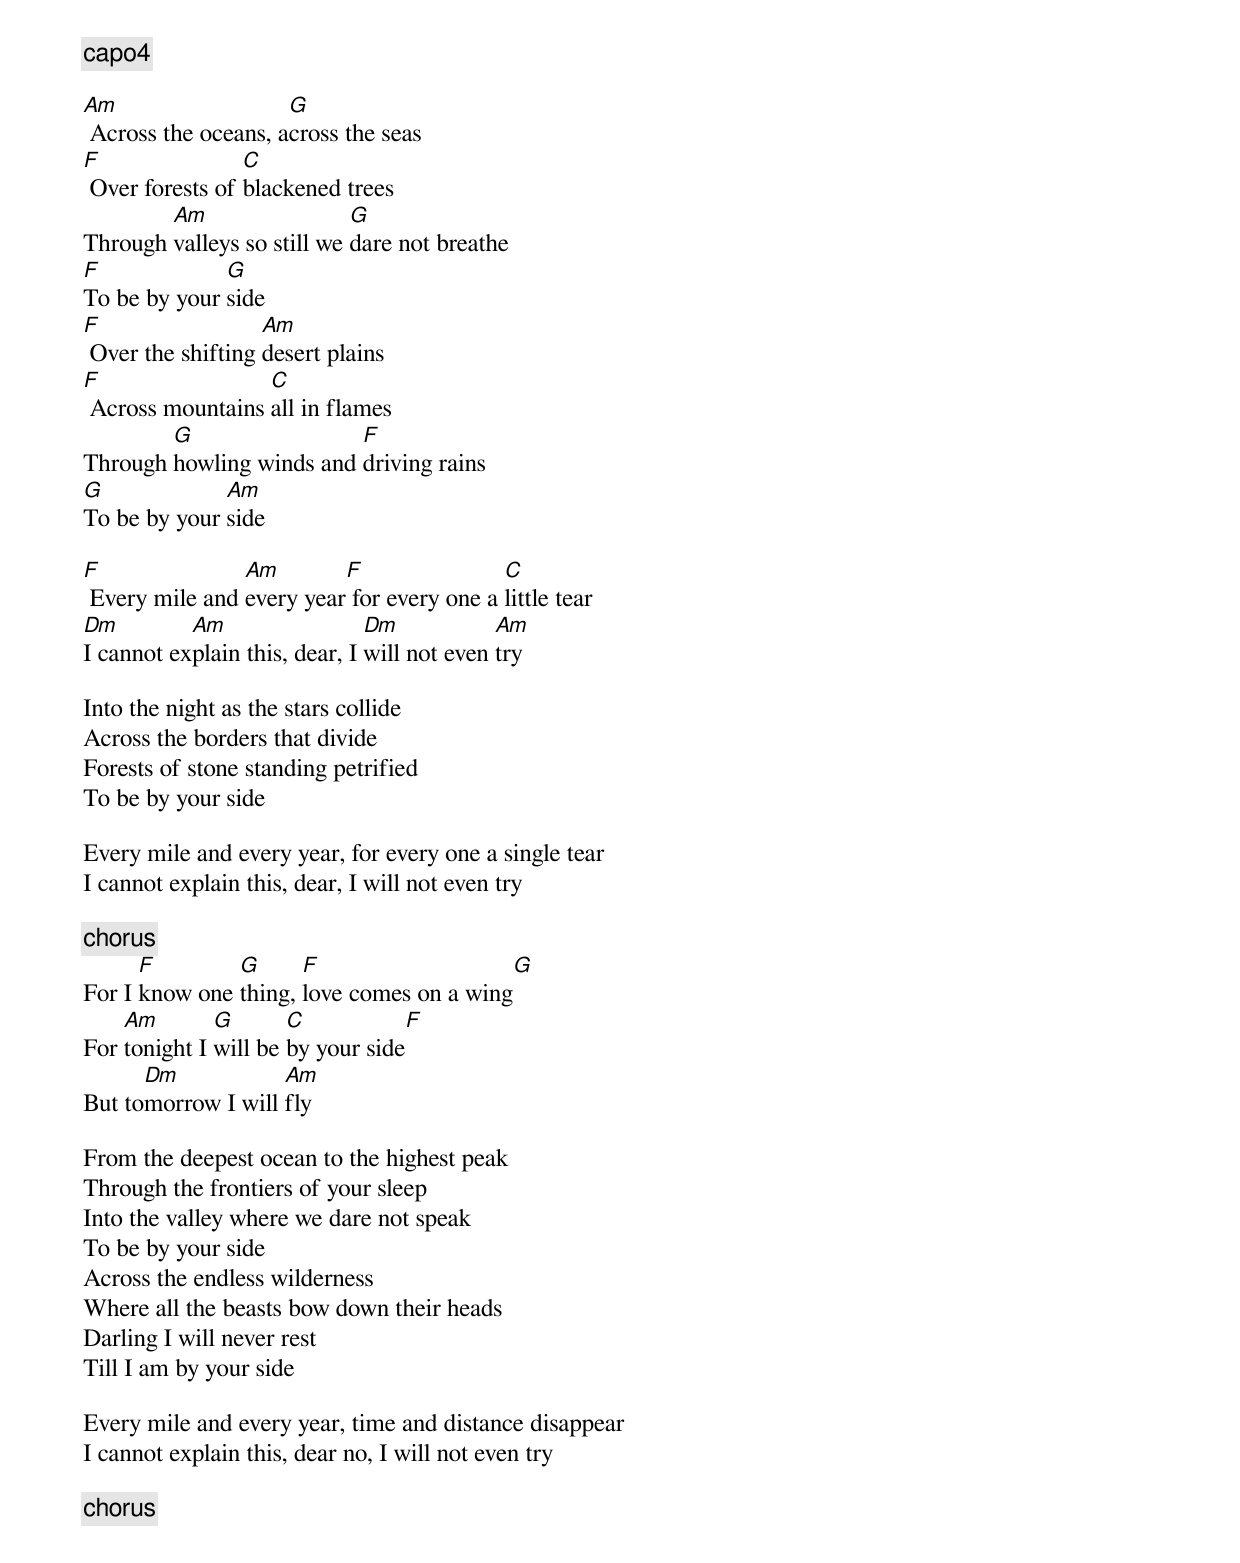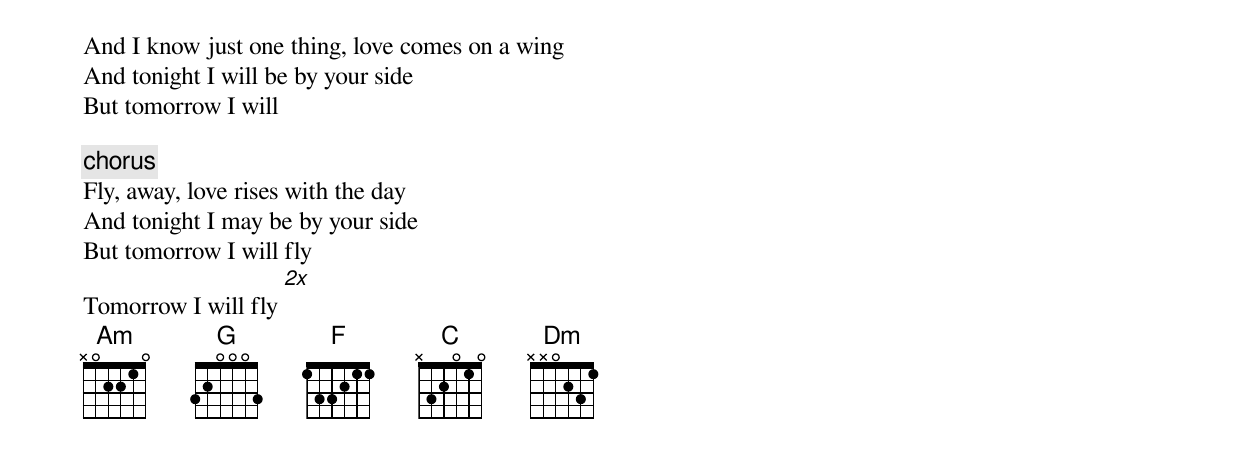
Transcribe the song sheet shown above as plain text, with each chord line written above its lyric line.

[capo4]

Am                   G
 Across the oceans, across the seas
F                C
 Over forests of blackened trees
        Am                  G
Through valleys so still we dare not breathe
F             G
To be by your side
F                  Am
 Over the shifting desert plains
F                 C
 Across mountains all in flames
        G                 F
Through howling winds and driving rains
G             Am
To be by your side

F               Am        F                C
 Every mile and every year for every one a little tear
Dm         Am                  Dm            Am
I cannot explain this, dear, I will not even try

Into the night as the stars collide
Across the borders that divide
Forests of stone standing petrified
To be by your side

Every mile and every year, for every one a single tear
I cannot explain this, dear, I will not even try

[chorus]
      F        G      F                   G
For I know one thing, love comes on a wing
    Am        G       C           F
For tonight I will be by your side
      Dm            Am
But tomorrow I will fly

From the deepest ocean to the highest peak
Through the frontiers of your sleep
Into the valley where we dare not speak
To be by your side
Across the endless wilderness
Where all the beasts bow down their heads
Darling I will never rest
Till I am by your side

Every mile and every year, time and distance disappear
I cannot explain this, dear no, I will not even try

[chorus]
And I know just one thing, love comes on a wing
And tonight I will be by your side
But tomorrow I will

[chorus]
Fly, away, love rises with the day
And tonight I may be by your side
But tomorrow I will fly
Tomorrow I will fly [2x]
